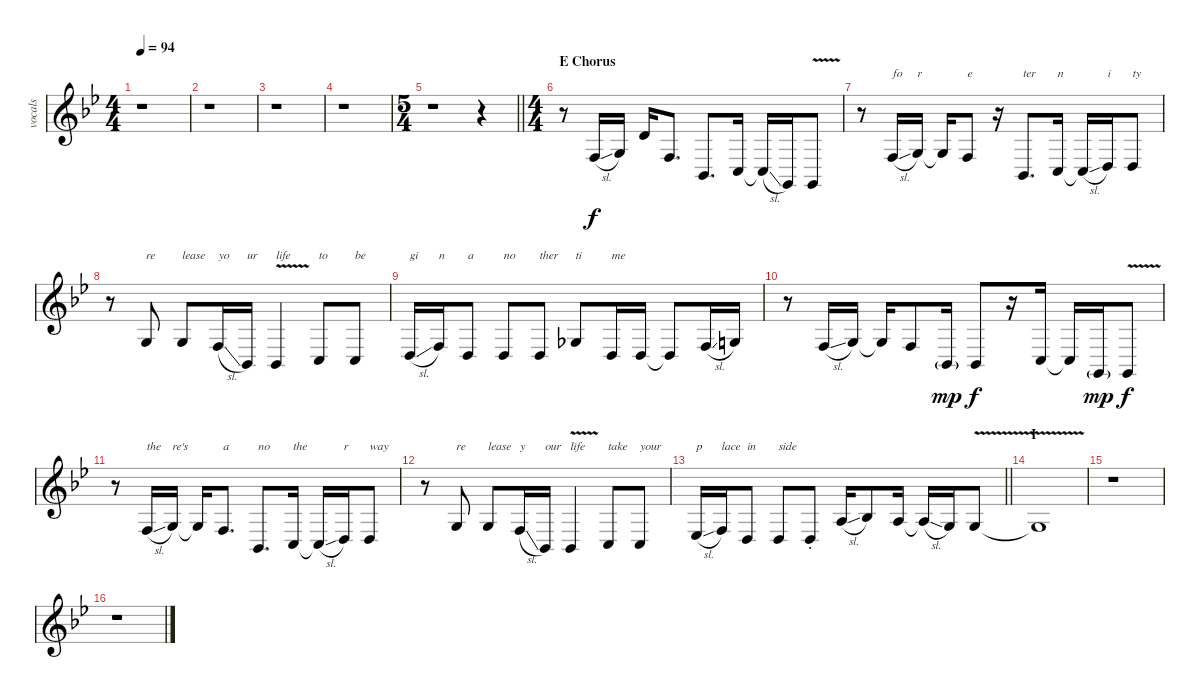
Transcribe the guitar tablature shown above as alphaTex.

\track ("vocals" "vocals") {instrument lead1square}
\staff {score}
\tuning (D4 A3 F3 C3 G2 C2) {hide}
\ts (4 4)
\tempo 94
\clef g2
\ks bb
r.1{dy f} |
r.1 |
r.1 |
r.1 |
\ts (5 4)
\barLineRight lightlight
r.1 r.4 |
\ts (4 4)
\section ("" "E Chorus")
\ks gminor
r.8 5.4{sl}.16{beam Up} 7.4.16{beam Up} 5.2.16{beam Up} 5.4.8{d beam Up} 3.5.8{d beam Up} 5.5.16{beam Up} 5.5{sl t}.16{beam Up} 0.5.16{beam Up} 0.5{v}.8{beam Up} |
r.8 5.4{sl}.16{txt "fo" beam Up} 7.4.16{txt "r" beam Up} 7.4{t}.16{beam Up} 5.4.8{txt "e" beam Up} r.16 3.5.8{d txt "ter" beam Up} 5.5.16{txt "n" beam Up} 5.5{sl t}.16{beam Up} 7.5.16{txt "i" beam Up} 7.5.8{txt "ty" beam Up} |
r.8 7.4.8{txt "re" beam Up} 7.4.8{txt "lease" beam Up} 10.5{sl}.16{txt "yo" beam Up} 3.5.16{txt "ur" beam Up} 3.5{v}.4{txt "life" beam Up} 5.5.8{txt "to" beam Up} 5.5.8{txt "be" beam Up} |
7.5{sl}.16{txt "gi" beam Up} 10.5.16{txt "n" beam Up} 7.5.8{txt "a" beam Up} 7.5.8{txt "no" beam Up} 7.5.8{txt "ther" beam Up} 11.5.8{txt "ti" beam Up} 7.5.16{txt "me" beam Up} 7.5.16{beam Up} 7.5{t}.8{beam Up} 5.4{sl}.16{beam Up} 7.4.16{beam Up} |
r.8 5.4{sl}.16{beam Up} 7.4.16{beam Up} 7.4{t}.16{beam Up} 5.4.8{beam Up} 3.5{g}.16{dy mp beam Up} 3.5.8{dy f beam Up} r.16 5.5.16{beam Up} 5.5{t}.16{beam Up} 0.5{g}.16{dy mp beam Up} 0.5{v}.8{dy f beam Up} |
r.8 5.4{sl}.16{txt "the" beam Up} 7.4.16{txt "re's" beam Up} 7.4{t}.16{beam Up} 5.4.8{d txt "a" beam Up} 3.5.8{d txt "no" beam Up} 5.5.16{txt "the" beam Up} 5.5{sl t}.16{beam Up} 7.5.16{txt "r" beam Up} 7.5.8{txt "way" beam Up} |
r.8 7.4.8{txt "re" beam Up} 7.4.8{txt "lease" beam Up} 10.5{sl}.16{txt "y" beam Up} 3.5.16{txt "our" beam Up} 3.5{v}.4{txt "life" beam Up} 5.5.8{txt "take" beam Up} 5.5.8{txt "your" beam Up} |
\barLineRight lightlight
3.4{sl}.16{txt "p" beam Up} 5.4.16{txt "lace" beam Up} 2.4.8{txt "in" beam Up} 2.4.8{txt "side" beam Up} 2.4{st}.8{beam Up} 4.3{sl}.16{beam Up} 5.3.8{beam Up} 4.3.16{beam Up} 4.3{sl t}.16{beam Up} 2.3.16{beam Up} 2.3{v}.8{beam Up} |
\section ("" "I")
2.3{t}.1 |
\ks bb
r.1 |
r.1
